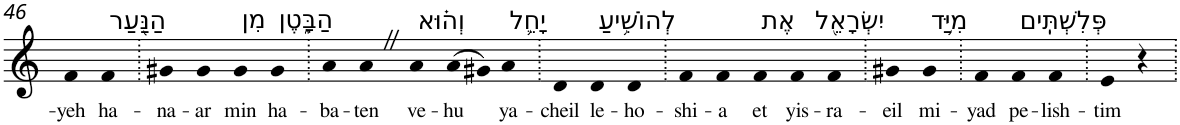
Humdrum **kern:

**kern	**text
*part1	*part1
*staff1	*staff1
*I"Piano	*
*I'Pno	*
!!LO:PB:g=z
*clefG2	*
*k[]	*
=46	=46
!	!LO:LY:b
4f	-yeh
!LO:TX:a:t=הַנַּ֖עַר	!
!	!LO:LY:b
4f	ha-
=47.	=47.
!	!LO:LY:b
4g#X	-na-
!	!LO:LY:b
4g#	-ar
!LO:TX:a:t=מִן	!
!	!LO:LY:b
4g#	min
!LO:TX:a:t=הַבָּ֑טֶן	!
!	!LO:LY:b
4g#	ha-
=48.	=48.
!	!LO:LY:b
4a	-ba-
!	!LO:LY:b
4aZ	-ten
!LO:TX:a:t=וְה֗וּא	!
!	!LO:LY:b
4a	ve-
!	!LO:LY:b
(>8a	-hu
8g#X)	.
!LO:TX:a:t=יָחֵ֛ל	!
!	!LO:LY:b
4a	ya-
=49.	=49.
!	!LO:LY:b
4d	-cheil
!LO:TX:a:t=לְהוֹשִׁ֥יעַ	!
!	!LO:LY:b
4d	le-
!	!LO:LY:b
4d	-ho-
=50.	=50.
!	!LO:LY:b
4f	-shi-
!	!LO:LY:b
4f	-a
!LO:TX:a:t=אֶת	!
!	!LO:LY:b
4f	et
!LO:TX:a:t=יִשְׂרָאֵ֖ל	!
!	!LO:LY:b
4f	yis-
!	!LO:LY:b
4f	-ra-
=51.	=51.
!	!LO:LY:b
4g#X	-eil
!LO:TX:a:t=מִיַּ֥ד	!
!	!LO:LY:b
4g#	mi-
=52.	=52.
!	!LO:LY:b
4f	-yad
!LO:TX:a:t=פְּלִשְׁתִּֽים	!
!	!LO:LY:b
4f	pe-
!	!LO:LY:b
4f	-lish-
=53.	=53.
!	!LO:LY:b
4e	-tim
4r	.
=.	=.
*-	*-
